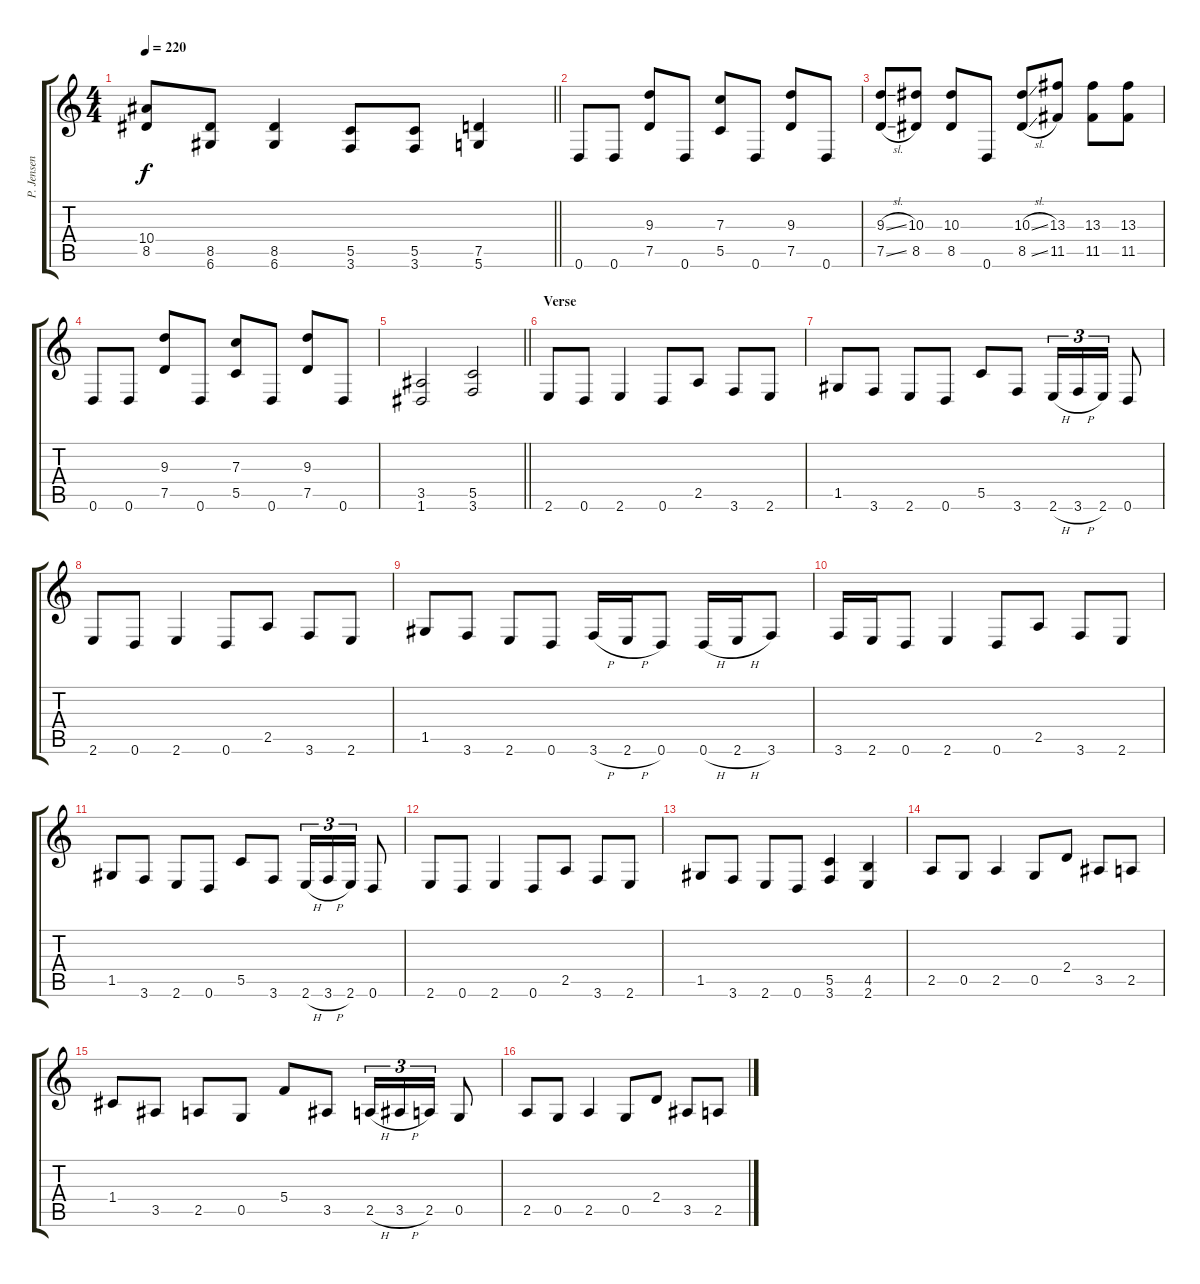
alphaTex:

\track ("P. Jensen" "P. Jensen") {instrument distortionguitar}
\staff {score tabs}
\tuning (D4 A3 F3 C3 G2 D2) {hide}
\ts (4 4)
\tempo 220
\clef g2
\barLineRight lightlight
\ks c
(10.4 8.5).8{dy f} (8.5 6.6).8 (8.5 6.6).4 (5.5 3.6).8 (5.5 3.6).8 (7.5 5.6).4 |
0.6.8 0.6.8 (9.3 7.5).8 0.6.8 (7.3 5.5).8 0.6.8 (9.3 7.5).8 0.6.8 |
(9.3{sl} 7.5{sl}).8 (10.3 8.5).8 (10.3 8.5).8 0.6.8 (10.3{sl} 8.5{sl}).8 (13.3 11.5).8 (13.3 11.5).8 (13.3 11.5).8 |
0.6.8 0.6.8 (9.3 7.5).8 0.6.8 (7.3 5.5).8 0.6.8 (9.3 7.5).8 0.6.8 |
\barLineRight lightlight
(3.5 1.6).2 (5.5 3.6).2 |
\section ("" "Verse")
2.6.8 0.6.8 2.6.4 0.6.8 2.5.8 3.6.8 2.6.8 |
1.5.8 3.6.8 2.6.8 0.6.8 5.5.8 3.6.8 2.6{h}.16{tu (3 2)} 3.6{h}.16{tu (3 2)} 2.6.16{tu (3 2)} 0.6.8 |
2.6.8 0.6.8 2.6.4 0.6.8 2.5.8 3.6.8 2.6.8 |
1.5.8 3.6.8 2.6.8 0.6.8 3.6{h}.16 2.6{h}.16 0.6.8 0.6{h}.16 2.6{h}.16 3.6.8 |
3.6.16 2.6.16 0.6.8 2.6.4 0.6.8 2.5.8 3.6.8 2.6.8 |
1.5.8 3.6.8 2.6.8 0.6.8 5.5.8 3.6.8 2.6{h}.16{tu (3 2)} 3.6{h}.16{tu (3 2)} 2.6.16{tu (3 2)} 0.6.8 |
2.6.8 0.6.8 2.6.4 0.6.8 2.5.8 3.6.8 2.6.8 |
1.5.8 3.6.8 2.6.8 0.6.8 (5.5 3.6).4 (4.5 2.6).4 |
2.5.8 0.5.8 2.5.4 0.5.8 2.4.8 3.5.8 2.5.8 |
1.4.8 3.5.8 2.5.8 0.5.8 5.4.8 3.5.8 2.5{h}.16{tu (3 2)} 3.5{h}.16{tu (3 2)} 2.5.16{tu (3 2)} 0.5.8 |
2.5.8 0.5.8 2.5.4 0.5.8 2.4.8 3.5.8 2.5.8
